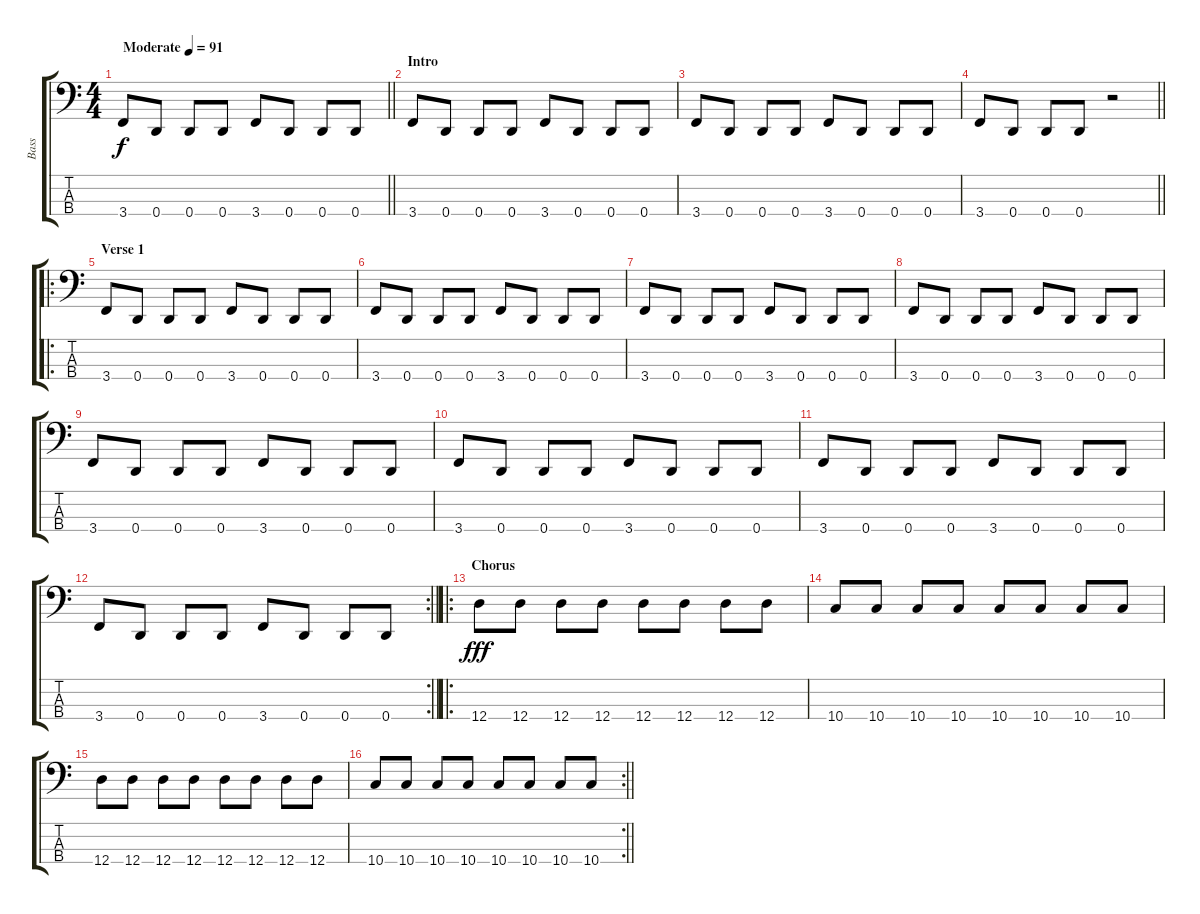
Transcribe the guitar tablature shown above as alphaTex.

\track ("Bass" "Bass") {instrument electricbassfinger}
\staff {score tabs}
\tuning (F2 C2 G1 D1) {hide}
\ts (4 4)
\tempo (91 "Moderate")
\clef f4
\barLineRight lightlight
\ks c
3.4.8{dy f volume 1 instrument electricbassfinger} 0.4.8 0.4.8 0.4.8 3.4.8 0.4.8 0.4.8 0.4.8 |
\section ("" "Intro")
3.4.8{volume 1} 0.4.8 0.4.8 0.4.8 3.4.8 0.4.8 0.4.8 0.4.8 |
3.4.8 0.4.8 0.4.8 0.4.8 3.4.8 0.4.8 0.4.8 0.4.8 |
\barLineRight lightlight
3.4.8 0.4.8 0.4.8 0.4.8 r.2 |
\ro
\section ("" "Verse 1")
3.4.8{volume 12} 0.4.8 0.4.8 0.4.8 3.4.8 0.4.8 0.4.8 0.4.8 |
3.4.8 0.4.8 0.4.8 0.4.8 3.4.8 0.4.8 0.4.8 0.4.8 |
3.4.8 0.4.8 0.4.8 0.4.8 3.4.8 0.4.8 0.4.8 0.4.8 |
3.4.8 0.4.8 0.4.8 0.4.8 3.4.8 0.4.8 0.4.8 0.4.8 |
3.4.8{volume 12} 0.4.8 0.4.8 0.4.8 3.4.8 0.4.8 0.4.8 0.4.8 |
3.4.8 0.4.8 0.4.8 0.4.8 3.4.8 0.4.8 0.4.8 0.4.8 |
3.4.8 0.4.8 0.4.8 0.4.8 3.4.8 0.4.8 0.4.8 0.4.8 |
\rc 2
\barLineRight lightlight
3.4.8 0.4.8 0.4.8 0.4.8 3.4.8 0.4.8 0.4.8 0.4.8 |
\ro
\section ("" "Chorus")
12.4.8{dy fff} 12.4.8 12.4.8 12.4.8 12.4.8 12.4.8 12.4.8 12.4.8 |
10.4.8 10.4.8 10.4.8 10.4.8 10.4.8 10.4.8 10.4.8 10.4.8 |
12.4.8 12.4.8 12.4.8 12.4.8 12.4.8 12.4.8 12.4.8 12.4.8 |
\rc 2
\barLineRight lightlight
10.4.8 10.4.8 10.4.8 10.4.8 10.4.8 10.4.8 10.4.8 10.4.8
